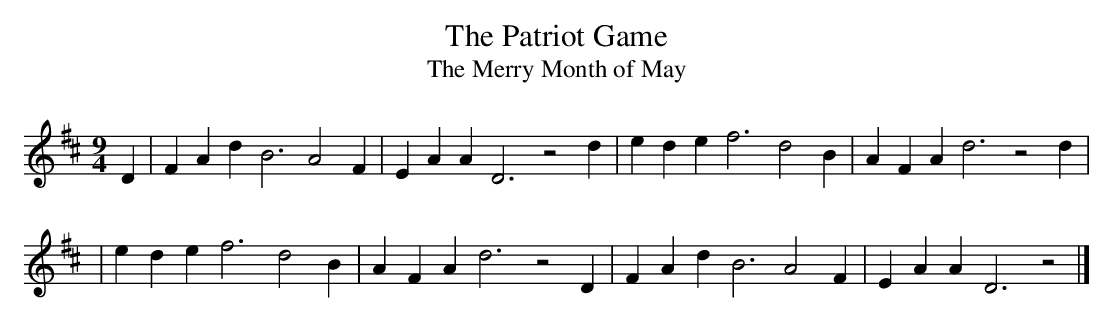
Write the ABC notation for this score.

X:1
T:Patriot Game, The
T:Merry Month of May, The
M:9/4
L:1/4
K:D
D | FAd B3 A2 F | EAA D3 z2 d | ede f3 d2 B | AFA d3 z2 d |
| ede f3 d2 B | AFA d3 z2 D | FAd B3 A2 F | EAA D3 z2 |]
